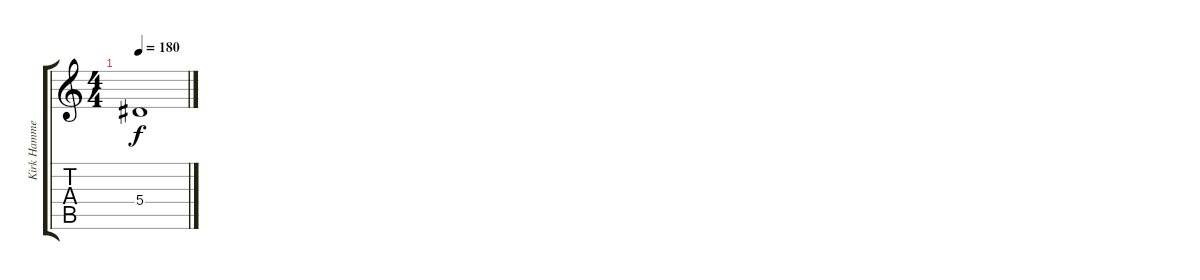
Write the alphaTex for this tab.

\track ("Kirk Hammet" "Kirk Hamme") {instrument distortionguitar}
\staff {score tabs}
\tuning (C4 G3 Eb3 Bb2 F2 C2) {hide}
\ts (4 4)
\tempo 180
\clef g2
\ks c
5.4{t}.1{dy f}
